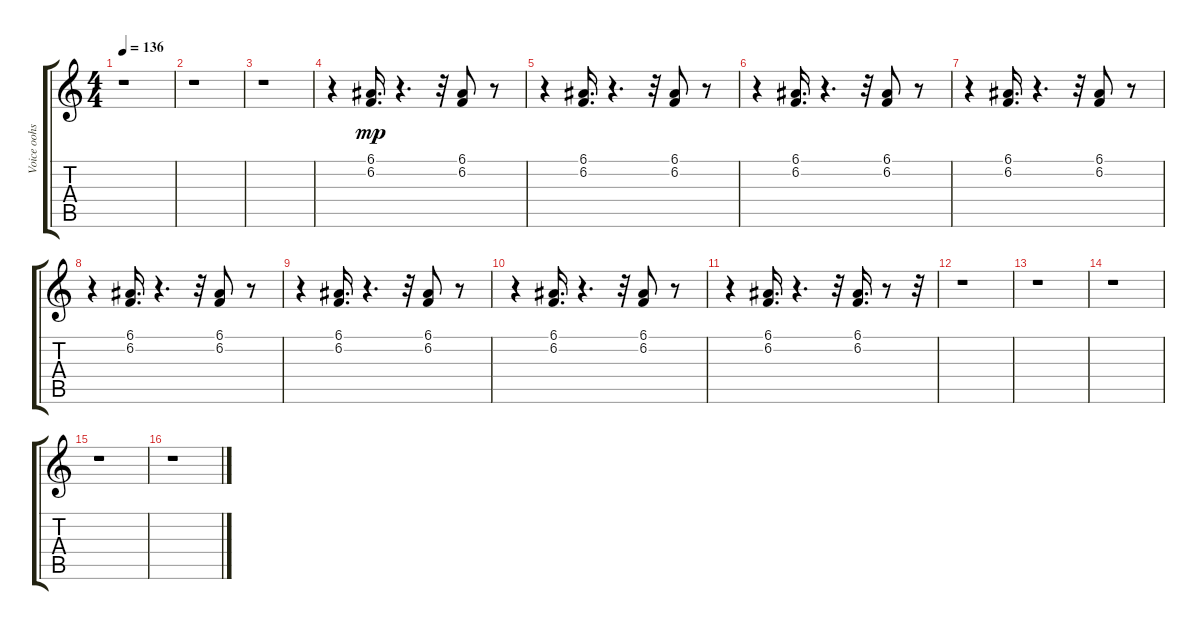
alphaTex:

\track ("Voice oohs" "Voice oohs") {instrument voiceoohs}
\staff {score tabs}
\tuning (E4 B3 G3 D3 A2 E2) {hide}
\ts (4 4)
\tempo 136
\clef g2
\ks c
r.1{dy mp} |
r.1 |
r.1 |
r.4 (6.1 6.2).16{d} r.4{d} r.32 (6.1 6.2).8 r.8 |
r.4 (6.1 6.2).16{d} r.4{d} r.32 (6.1 6.2).8 r.8 |
r.4 (6.1 6.2).16{d} r.4{d} r.32 (6.1 6.2).8 r.8 |
r.4 (6.1 6.2).16{d} r.4{d} r.32 (6.1 6.2).8 r.8 |
r.4 (6.1 6.2).16{d} r.4{d} r.32 (6.1 6.2).8 r.8 |
r.4 (6.1 6.2).16{d} r.4{d} r.32 (6.1 6.2).8 r.8 |
r.4 (6.1 6.2).16{d} r.4{d} r.32 (6.1 6.2).8 r.8 |
r.4 (6.1 6.2).16{d} r.4{d} r.32 (6.1 6.2).16{d} r.8 r.32 |
r.1 |
r.1 |
r.1 |
r.1 |
r.1
